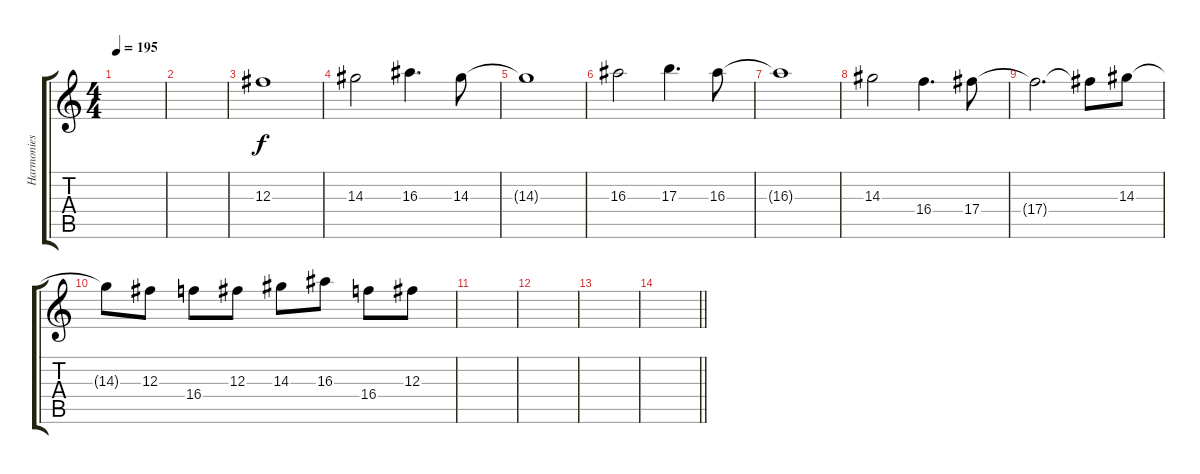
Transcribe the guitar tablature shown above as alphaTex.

\track ("Harmonies Guitar" "Harmonies ") {instrument distortionguitar}
\staff {score tabs}
\tuning (Eb4 Bb3 Gb3 Db3 Ab2 Eb2) {hide}
\ts (4 4)
\tempo 195
\clef g2
\ks c
|
|
12.3.1 |
14.3.2 16.3.4{d} 14.3.8 |
14.3{t}.1 |
16.3.2 17.3.4{d} 16.3.8 |
16.3{t}.1 |
14.3.2 16.4.4{d} 17.4.8 |
17.4{t}.2{d} 17.4{t}.8 14.3.8 |
14.3{t}.8 12.3.8 16.4.8 12.3.8 14.3.8 16.3.8 16.4.8 12.3.8 |
|
|
|
\barLineRight lightlight
